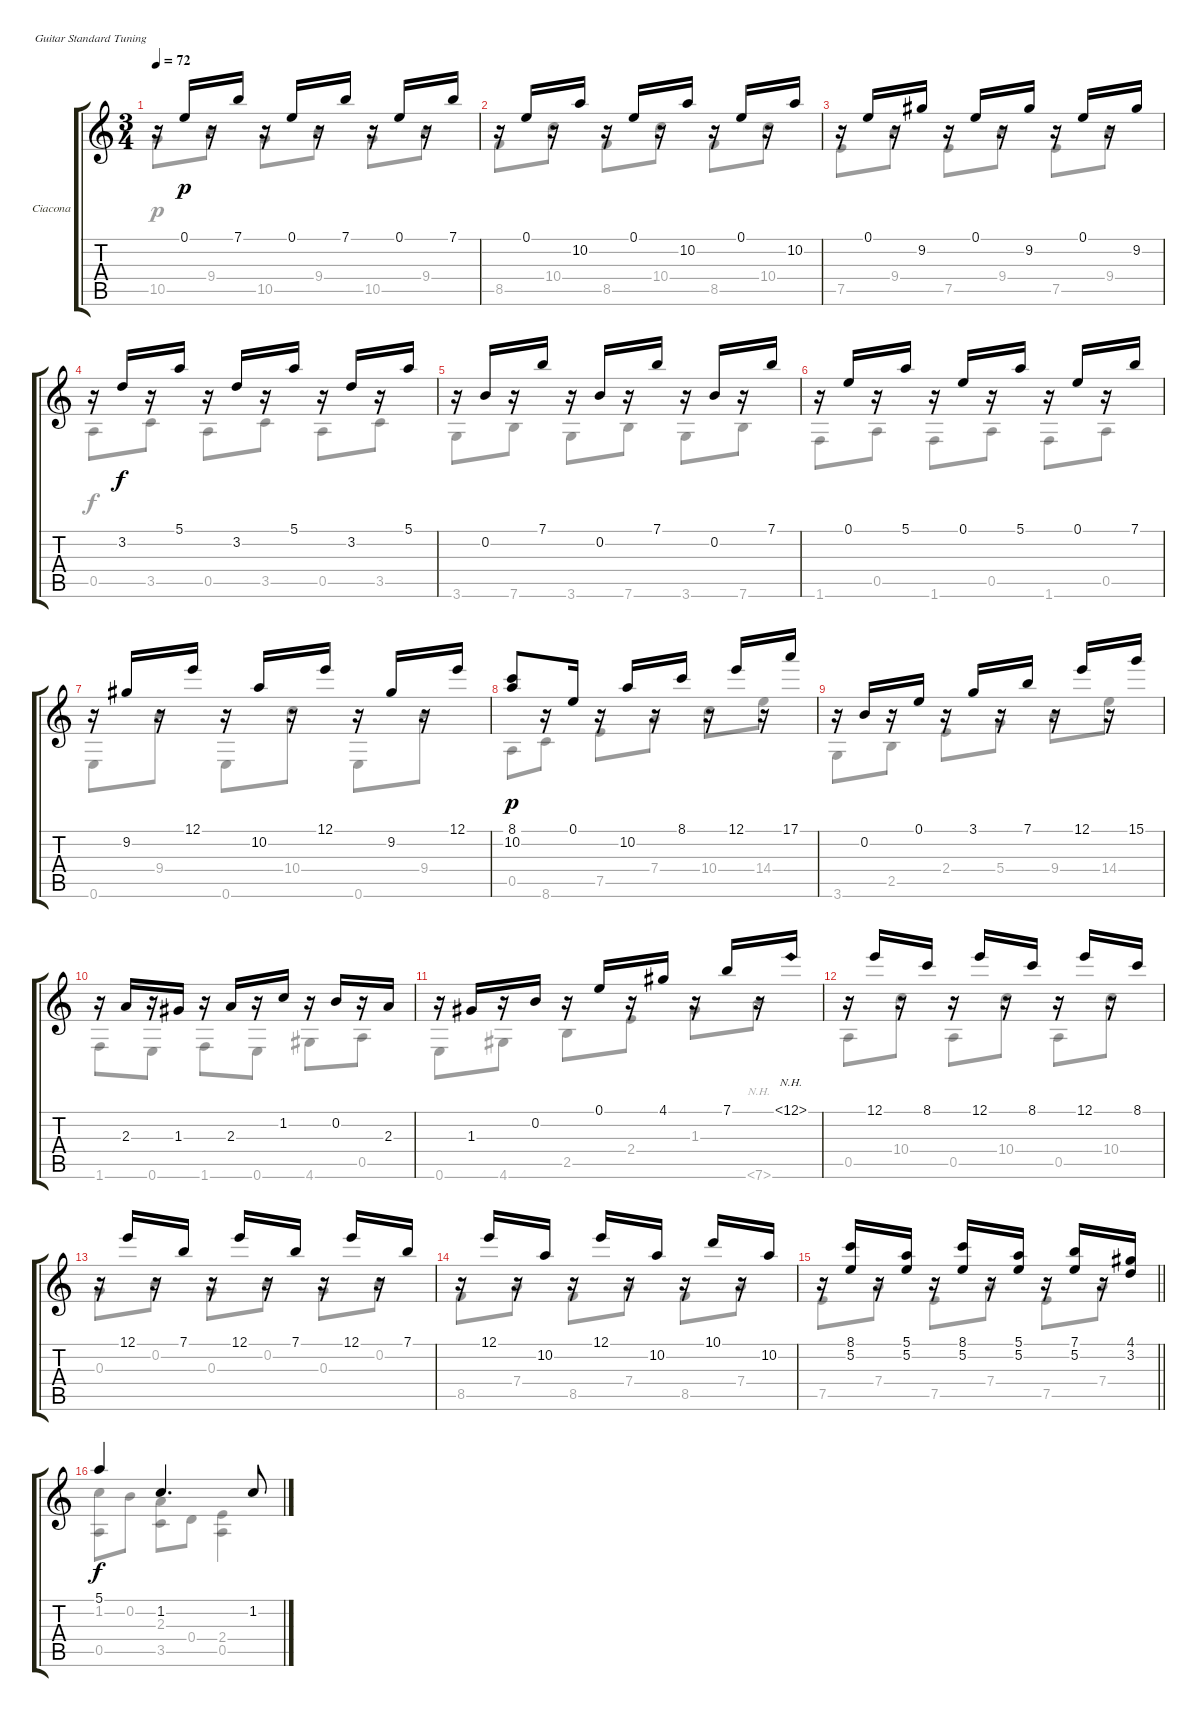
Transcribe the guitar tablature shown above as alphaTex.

\bracketExtendMode groupsimilarinstruments
\firstSystemTrackNameOrientation horizontal
\otherSystemsTrackNameOrientation horizontal
\track ("Ciacona" "Ciacona") {instrument acousticguitarnylon}
\staff {score tabs}
\tuning (E4 B3 G3 D3 A2 E2)
\voice
\ts (3 4)
\tempo 72
\clef g2
\ks c
r.16{dy p} 0.1.16 r.16 7.1.16 r.16 0.1.16 r.16 7.1.16 r.16 0.1.16 r.16 7.1.16 |
r.16 0.1.16 r.16 10.2.16 r.16 0.1.16 r.16 10.2.16 r.16 0.1.16 r.16 10.2.16 |
r.16 0.1.16 r.16 9.2.16 r.16 0.1.16 r.16 9.2.16 r.16 0.1.16 r.16 9.2.16 |
r.16 3.2.16{dy f} r.16 5.1.16 r.16 3.2.16 r.16 5.1.16 r.16 3.2.16 r.16 5.1.16 |
r.16 0.2.16 r.16 7.1.16 r.16 0.2.16 r.16 7.1.16 r.16 0.2.16 r.16 7.1.16 |
r.16 0.1.16 r.16 5.1.16 r.16 0.1.16 r.16 5.1.16 r.16 0.1.16 r.16 7.1.16 |
r.16 9.2.16 r.16 12.1.16 r.16 10.2.16 r.16 12.1.16 r.16 9.2.16 r.16 12.1.16 |
(8.1 10.2).8{dy p} r.16 0.1.16 r.16 10.2.16 r.16 8.1.16 r.16 12.1.16 r.16 17.1.16 |
r.16 0.2.16 r.16 0.1.16 r.16 3.1.16 r.16 7.1.16 r.16 12.1.16 r.16 15.1.16 |
r.16 2.3.16 r.16 1.3.16 r.16 2.3.16 r.16 1.2.16 r.16 0.2.16 r.16 2.3.16 |
r.16 1.3.16 r.16 0.2.16 r.16 0.1.16 r.16 4.1.16 r.16 7.1.16 r.16 12.1{nh}.16 |
r.16 12.1.16 r.16 8.1.16 r.16 12.1.16 r.16 8.1.16 r.16 12.1.16 r.16 8.1.16 |
r.16 12.1.16 r.16 7.1.16 r.16 12.1.16 r.16 7.1.16 r.16 12.1.16 r.16 7.1.16 |
r.16 12.1.16 r.16 10.2.16 r.16 12.1.16 r.16 10.2.16 r.16 10.1.16 r.16 10.2.16 |
\barLineRight lightlight
r.16 (8.1 5.2).16 r.16 (5.1 5.2).16 r.16 (8.1 5.2).16 r.16 (5.1 5.2).16 r.16 (7.1 5.2).16 r.16 (4.1 3.2).16 |
5.1.4{dy f} 1.2.4{d} 1.2.8
\voice
\clef g2
\ottava regular
\simile none
\ks c
10.5.8{dy p} 9.4.8 10.5.8 9.4.8 10.5.8 9.4.8 |
8.5.8 10.4.8 8.5.8 10.4.8 8.5.8 10.4.8 |
7.5.8 9.4.8 7.5.8 9.4.8 7.5.8 9.4.8 |
0.5.8{dy f} 3.5.8 0.5.8 3.5.8 0.5.8 3.5.8 |
3.6.8 7.6.8 3.6.8 7.6.8 3.6.8 7.6.8 |
1.6.8 0.5.8 1.6.8 0.5.8 1.6.8 0.5.8 |
0.6.8 9.4.8 0.6.8 10.4.8 0.6.8 9.4.8 |
0.5.8{dy p} 8.6.8 7.5.8 7.4.8 10.4.8 14.4.8 |
3.6.8 2.5.8 2.4.8 5.4.8 9.4.8 14.4.8 |
1.6.8 0.6.8 1.6.8 0.6.8 4.6.8 0.5.8 |
0.6.8 4.6.8 2.5.8 2.4.8 1.3.8 7.6{nh}.8 |
0.5.8 10.4.8 0.5.8 10.4.8 0.5.8 10.4.8 |
0.3.8 0.2.8 0.3.8 0.2.8 0.3.8 0.2.8 |
8.5.8 7.4.8 8.5.8 7.4.8 8.5.8 7.4.8 |
\barLineRight lightlight
7.5.8 7.4.8 7.5.8 7.4.8 7.5.8 7.4.8 |
(1.2 0.5).8{dy f} 0.2.8 (2.3 3.5).8 0.4.8 (2.4 0.5).4
